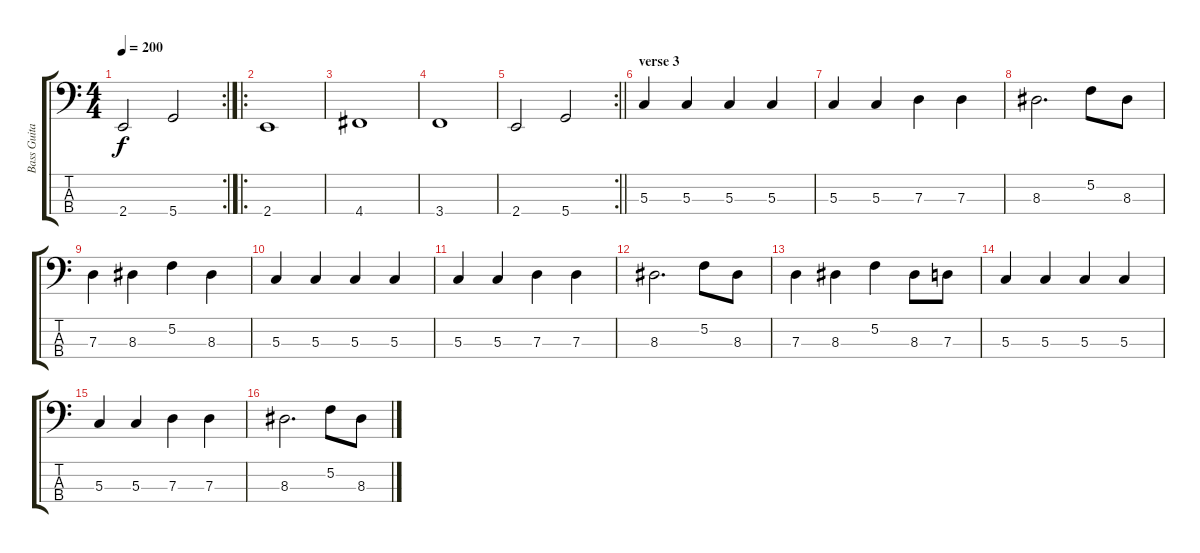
\track ("Bass Guitar" "Bass Guita") {instrument electricbassfinger}
\staff {score tabs}
\tuning (F2 C2 G1 D1) {hide}
\rc 2
\ts (4 4)
\tempo 200
\clef f4
\ks c
2.4.2{dy f} 5.4.2 |
\ro
2.4.1 |
4.4.1 |
3.4.1 |
\rc 2
\barLineRight lightlight
2.4.2 5.4.2 |
\section ("" "verse 3")
5.3.4 5.3.4 5.3.4 5.3.4 |
5.3.4 5.3.4 7.3.4 7.3.4 |
8.3.2{d} 5.2.8 8.3.8 |
7.3.4 8.3.4 5.2.4 8.3.4 |
5.3.4 5.3.4 5.3.4 5.3.4 |
5.3.4 5.3.4 7.3.4 7.3.4 |
8.3.2{d} 5.2.8 8.3.8 |
7.3.4 8.3.4 5.2.4 8.3.8 7.3.8 |
5.3.4 5.3.4 5.3.4 5.3.4 |
5.3.4 5.3.4 7.3.4 7.3.4 |
8.3.2{d} 5.2.8 8.3.8
